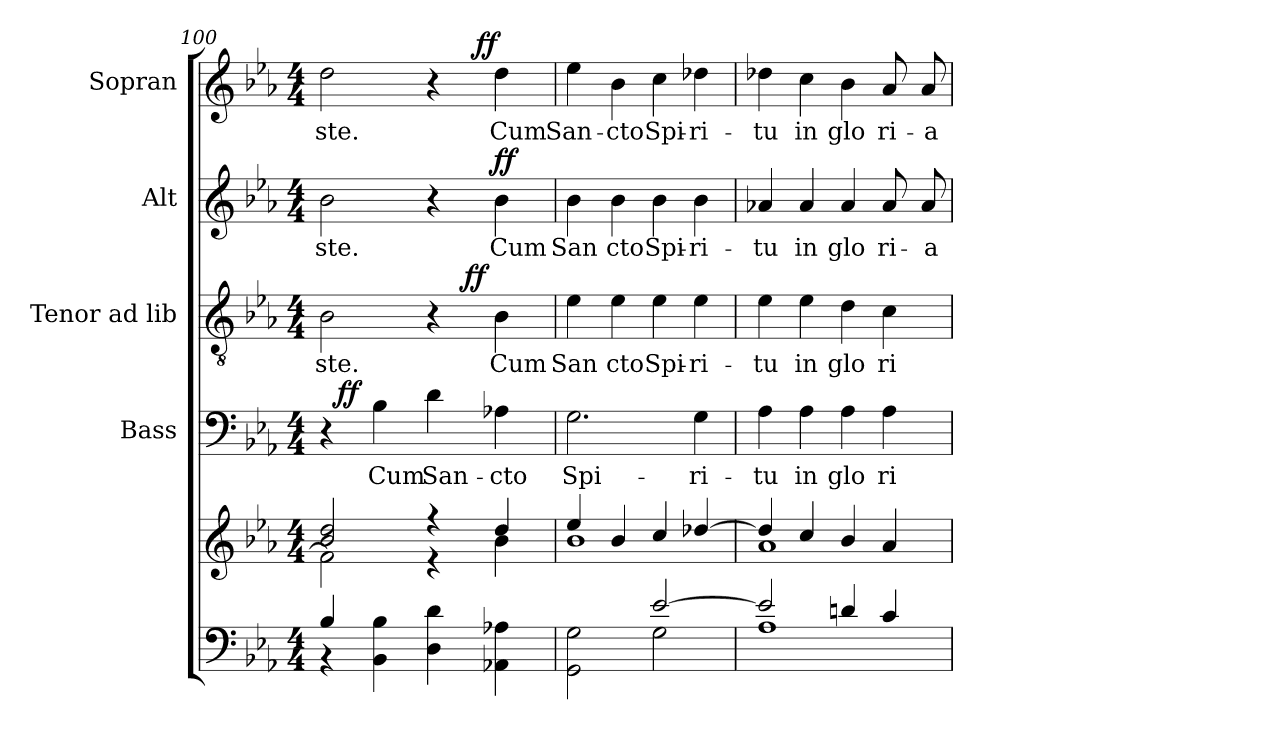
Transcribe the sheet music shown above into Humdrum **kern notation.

**kern	**kern	**text	**kern	**text	**dynam	**kern	**text	**dynam	**kern	**text	**dynam	**kern	**text	**dynam
*part5	*part5	*part5	*part4	*part4	*part4	*part3	*part3	*part3	*part2	*part2	*part2	*part1	*part1	*part1
*staff6	*staff5	*staff5	*staff4	*staff4	*staff4	*staff3	*staff3	*staff3	*staff2	*staff2	*staff2	*staff1	*staff1	*staff1
*	*	*	*I"Bass	*	*	*I"Tenor ad lib	*	*	*I"Alt	*	*	*I"Sopran	*	*
*	*	*	*I'B	*	*	*I'T	*	*	*I'A	*	*	*I'S	*	*
!!LO:LB:g=z
*clefF4	*clefG2	*	*clefF4	*	*	*clefGv2	*	*	*clefG2	*	*	*clefG2	*	*
*k[b-e-a-]	*k[b-e-a-]	*	*k[b-e-a-]	*	*	*k[b-e-a-]	*	*	*k[b-e-a-]	*	*	*k[b-e-a-]	*	*
*E-:	*E-:	*	*E-:	*	*	*E-:	*	*	*E-:	*	*	*E-:	*	*
*M4/4	*M4/4	*	*M4/4	*	*	*M4/4	*	*	*M4/4	*	*	*M4/4	*	*
=100	=100	=100	=100	=100	=100	=100	=100	=100	=100	=100	=100	=100	=100	=100
*^	*^	*	*	*	*	*	*	*	*	*	*	*	*	*
!	!	!	!	!	!	!	!	!	!LO:LY:b	!	!	!LO:LY:b	!	!	!LO:LY:b	!
*	*	*	*	*	*^	*	*	*^	*	*	*	*	*	*^	*	*
4B-/	4r	2b-/ 2dd/	2f\]	.	4r	16ryy	.	.	2B-\	2ryy	-ste.	.	2b-\	-ste.	.	2dd\	2ryy	-ste.	.
!	!	!	!	!	!	!	!	!LO:DY:a	!	!	!	!	!	!	!	!	!	!	!
.	.	.	.	.	.	2...ryy	.	ff	.	.	.	.	.	.	.	.	.	.	.
!	!	!	!	!	!	!	!LO:LY:b	!	!	!	!	!	!	!	!	!	!	!	!
2.ryy	4BB-\ 4B-\	.	.	.	4B-\	.	Cum	.	.	.	.	.	.	.	.	.	.	.	.
!	!	!	!	!	!	!	!LO:LY:b	!	!	!	!	!	!	!	!	!	!	!	!
.	4D\ 4d\	4r	4r	.	4d\	.	San­-	.	4r	8ryy	.	.	4r	.	.	4r	8.ryy	.	.
.	.	.	.	.	.	.	.	.	.	32ryy	.	.	.	.	.	.	.	.	.
!	!	!	!	!	!	!	!	!	!	!	!	!LO:DY:a	!	!	!	!	!	!	!
.	.	.	.	.	.	.	.	.	.	4ryy	.	ff	.	.	.	.	.	.	.
!	!	!	!	!	!	!	!	!	!	!	!	!	!	!	!	!	!	!	!LO:DY:a
.	.	.	.	.	.	.	.	.	.	.	.	.	.	.	.	.	4ryy	.	ff
!	!	!	!	!	!	!	!LO:LY:b	!	!	!	!LO:LY:b	!	!	!LO:LY:b	!LO:DY:a	!	!	!LO:LY:b	!
.	4AA-X\ 4A-X\	4dd/	4b-\	.	4A-X\	.	-cto	.	4B-\	.	Cum	.	4b-\	Cum	ff	4dd\	.	Cum	.
.	.	.	.	.	.	.	.	.	.	16.ryy	.	.	.	.	.	.	.	.	.
.	.	.	.	.	.	.	.	.	.	.	.	.	.	.	.	.	16ryy	.	.
=101	=101	=101	=101	=101	=101	=101	=101	=101	=101	=101	=101	=101	=101	=101	=101	=101	=101	=101	=101
!	!	!	!	!	!	!	!LO:LY:b	!	!	!	!LO:LY:b	!	!	!LO:LY:b	!	!	!	!LO:LY:b	!
*	*	*	*	*	*v	*v	*	*	*	*	*	*	*	*	*	*v	*v	*	*
*	*	*	*	*	*	*	*	*v	*v	*	*	*	*	*	*	*	*
2ryy	2GG\ 2G\	4ee-/	1b-	.	2.G\	Spi-	.	4e-\	San­	.	4b-\	San­	.	4ee-\	San­-	.
!	!	!	!	!	!	!	!	!	!LO:LY:b	!	!	!LO:LY:b	!	!	!LO:LY:b	!
.	.	4b-/	.	.	.	.	.	4e-\	cto	.	4b-\	cto	.	4b-\	-cto	.
!	!	!	!	!LO:LY:b	!	!	!	!	!LO:LY:b	!	!	!LO:LY:b	!	!	!LO:LY:b	!
[>2e-/	2G\	4cc/	.	.	.	.	.	4e-\	Spi-	.	4b-\	Spi-	.	4cc\	Spi-	.
!	!	!	!	!	!	!LO:LY:b	!	!	!LO:LY:b	!	!	!LO:LY:b	!	!	!LO:LY:b	!
.	.	[>4dd-X/	.	.	4G\	-ri-	.	4e-\	-ri-	.	4b-\	-ri-	.	4dd-X\	-ri-	.
=102	=102	=102	=102	=102	=102	=102	=102	=102	=102	=102	=102	=102	=102	=102	=102	=102
!	!	!	!	!	!	!LO:LY:b	!	!	!LO:LY:b	!	!	!LO:LY:b	!	!	!LO:LY:b	!
2e-/]	1A-	4dd-/]	1a-	.	4A-\	-tu	.	4e-\	-tu	.	4a-X/	-tu	.	4dd-X\	-tu	.
!	!	!	!	!	!	!LO:LY:b	!	!	!LO:LY:b	!	!	!LO:LY:b	!	!	!LO:LY:b	!
.	.	4cc/	.	.	4A-\	in	.	4e-\	in	.	4a-/	in	.	4cc\	in	.
!	!	!	!	!	!	!LO:LY:b	!	!	!LO:LY:b	!	!	!LO:LY:b	!	!	!LO:LY:b	!
4dn/	.	4b-/	.	.	4A-\	glo­	.	4d\	glo­	.	4a-/	glo­	.	4b-\	glo­	.
!	!	!	!	!	!	!LO:LY:b	!	!	!LO:LY:b	!	!	!LO:LY:b	!	!	!LO:LY:b	!
4c/	.	4a-/	.	.	4A-\	ri-	.	4c\	ri-	.	8a-/	ri-	.	8a-/	ri­-	.
!	!	!	!	!	!	!	!	!	!	!	!	!LO:LY:b	!	!	!LO:LY:b	!
.	.	.	.	.	.	.	.	.	.	.	8a-/	-a	.	8a-/	- a	.
*v	*v	*	*	*	*	*	*	*	*	*	*	*	*	*	*	*
*	*v	*v	*	*	*	*	*	*	*	*	*	*	*	*	*
=	=	=	=	=	=	=	=	=	=	=	=	=	=	=
*-	*-	*-	*-	*-	*-	*-	*-	*-	*-	*-	*-	*-	*-	*-
